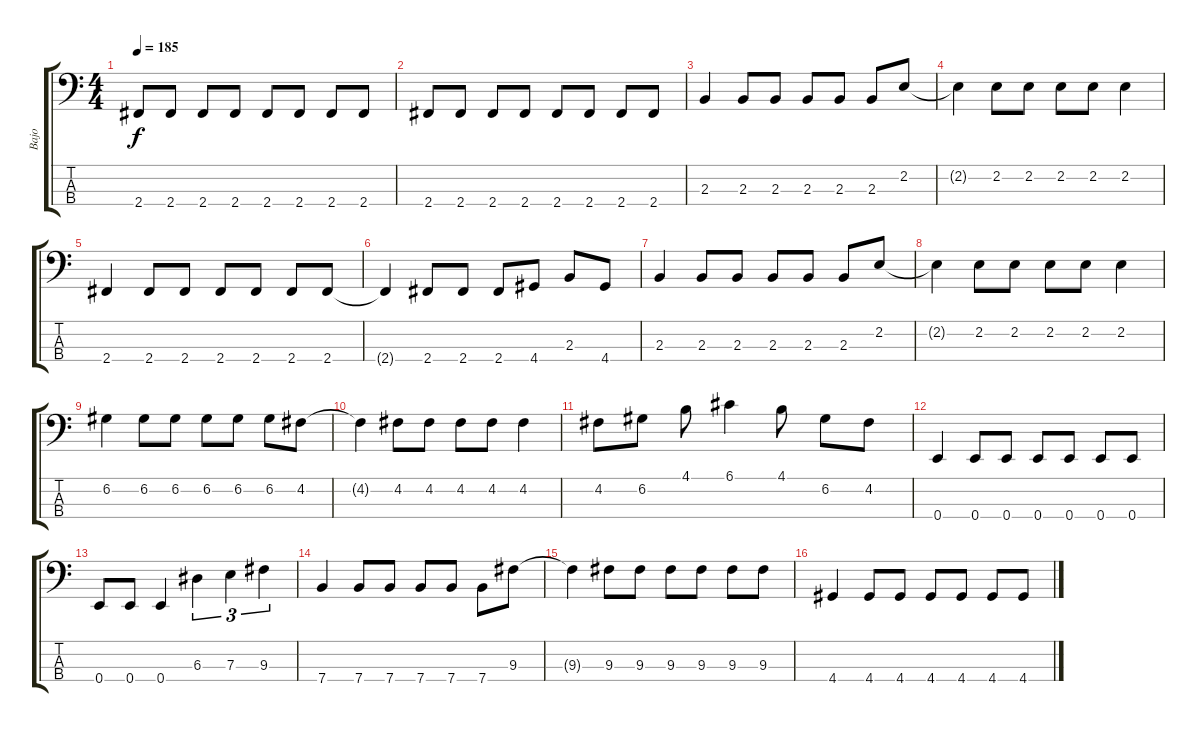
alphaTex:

\track ("Bajo" "Bajo") {instrument electricbassfinger}
\staff {score tabs}
\tuning (G2 D2 A1 E1) {hide}
\ts (4 4)
\tempo 185
\clef f4
\ks c
2.4.8{dy f} 2.4.8 2.4.8 2.4.8 2.4.8 2.4.8 2.4.8 2.4.8 |
2.4.8 2.4.8 2.4.8 2.4.8 2.4.8 2.4.8 2.4.8 2.4.8 |
2.3.4 2.3.8 2.3.8 2.3.8 2.3.8 2.3.8 2.2.8 |
2.2{t}.4 2.2.8 2.2.8 2.2.8 2.2.8 2.2.4 |
2.4.4 2.4.8 2.4.8 2.4.8 2.4.8 2.4.8 2.4.8 |
2.4{t}.4 2.4.8 2.4.8 2.4.8 4.4.8 2.3.8 4.4.8 |
2.3.4 2.3.8 2.3.8 2.3.8 2.3.8 2.3.8 2.2.8 |
2.2{t}.4 2.2.8 2.2.8 2.2.8 2.2.8 2.2.4 |
6.2.4 6.2.8 6.2.8 6.2.8 6.2.8 6.2.8 4.2.8 |
4.2{t}.4 4.2.8 4.2.8 4.2.8 4.2.8 4.2.4 |
4.2.8 6.2.8 4.1.8 6.1.4 4.1.8 6.2.8 4.2.8 |
0.4.4 0.4.8 0.4.8 0.4.8 0.4.8 0.4.8 0.4.8 |
0.4.8 0.4.8 0.4.4 6.3.4{tu (3 2)} 7.3.4{tu (3 2)} 9.3.4{tu (3 2)} |
7.4.4 7.4.8 7.4.8 7.4.8 7.4.8 7.4.8 9.3.8 |
9.3{t}.4 9.3.8 9.3.8 9.3.8 9.3.8 9.3.8 9.3.8 |
4.4.4 4.4.8 4.4.8 4.4.8 4.4.8 4.4.8 4.4.8
